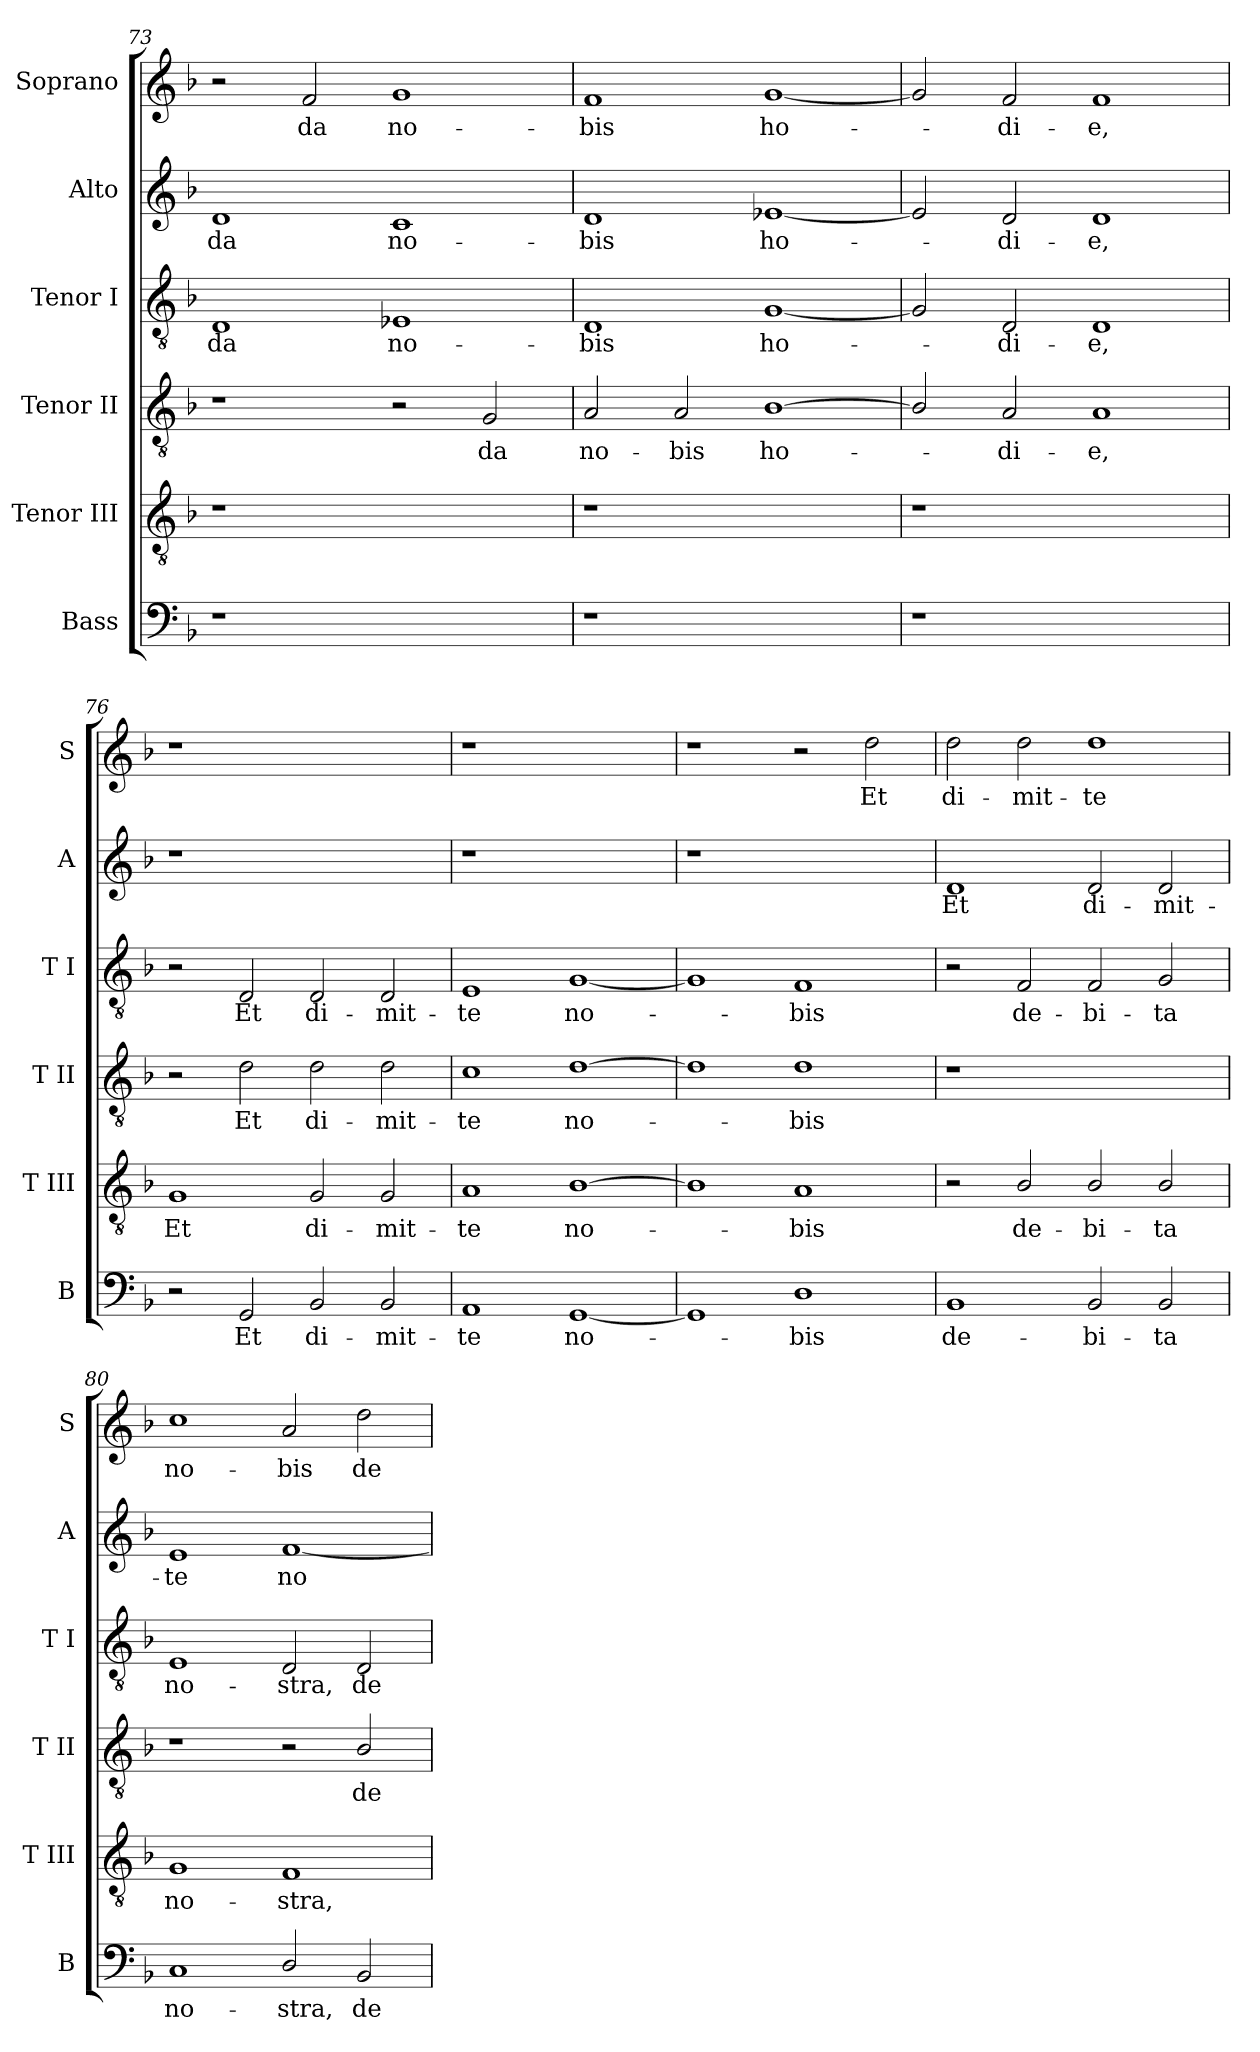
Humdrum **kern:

**kern	**text	**kern	**text	**kern	**text	**kern	**text	**kern	**text	**kern	**text
*part6	*part6	*part5	*part5	*part4	*part4	*part3	*part3	*part2	*part2	*part1	*part1
*staff6	*staff6	*staff5	*staff5	*staff4	*staff4	*staff3	*staff3	*staff2	*staff2	*staff1	*staff1
*I"Bass	*	*I"Tenor III	*	*I"Tenor II	*	*I"Tenor I	*	*I"Alto	*	*I"Soprano	*
*I'B	*	*I'T III	*	*I'T II	*	*I'T I	*	*I'A	*	*I'S	*
*clefF4	*	*clefGv2	*	*clefGv2	*	*clefGv2	*	*clefG2	*	*clefG2	*
*k[b-]	*	*k[b-]	*	*k[b-]	*	*k[b-]	*	*k[b-]	*	*k[b-]	*
*F:	*	*F:	*	*F:	*	*F:	*	*F:	*	*F:	*
=73	=73	=73	=73	=73	=73	=73	=73	=73	=73	=73	=73
!	!	!	!	!	!	!	!LO:LY:b	!	!LO:LY:b	!	!
1r	.	1r	.	1r	.	1D	da	1d	da	2r	.
!	!	!	!	!	!	!	!	!	!	!	!LO:LY:b
.	.	.	.	.	.	.	.	.	.	2f/	da
!	!	!	!	!	!	!	!LO:LY:b	!	!LO:LY:b	!	!LO:LY:b
1ryy	.	1ryy	.	2r	.	1E-X	no-	1c	no-	1g	no-
!	!	!	!	!	!LO:LY:b	!	!	!	!	!	!
.	.	.	.	2G/	da	.	.	.	.	.	.
=74	=74	=74	=74	=74	=74	=74	=74	=74	=74	=74	=74
!	!	!	!	!	!LO:LY:b	!	!LO:LY:b	!	!LO:LY:b	!	!LO:LY:b
1r	.	1r	.	2A/	no-	1D	-bis	1d	-bis	1f	-bis
!	!	!	!	!	!LO:LY:b	!	!	!	!	!	!
.	.	.	.	2A/	-bis	.	.	.	.	.	.
!	!	!	!	!	!LO:LY:b	!	!LO:LY:b	!	!LO:LY:b	!	!LO:LY:b
1ryy	.	1ryy	.	[1B-	ho-	[1G	ho-	[1e-X	ho-	[1g	ho-
=75	=75	=75	=75	=75	=75	=75	=75	=75	=75	=75	=75
1r	.	1r	.	2B-/]	.	2G/]	.	2e-/]	.	2g/]	.
!	!	!	!	!	!LO:LY:b	!	!LO:LY:b	!	!LO:LY:b	!	!LO:LY:b
.	.	.	.	2A/	di-	2D/	di-	2d/	di-	2f/	di-
!	!	!	!	!	!LO:LY:b	!	!LO:LY:b	!	!LO:LY:b	!	!LO:LY:b
1ryy	.	1ryy	.	1A	-e,	1D	-e,	1d	-e,	1f	-e,
!!LO:PB:g=z
=76	=76	=76	=76	=76	=76	=76	=76	=76	=76	=76	=76
!	!	!	!LO:LY:b	!	!	!	!	!	!	!	!
2r	.	1G	Et	2r	.	2r	.	1r	.	1r	.
!	!LO:LY:b	!	!	!	!LO:LY:b	!	!LO:LY:b	!	!	!	!
2GG/	Et	.	.	2d\	Et	2D/	Et	.	.	.	.
!	!LO:LY:b	!	!LO:LY:b	!	!LO:LY:b	!	!LO:LY:b	!	!	!	!
2BB-/	di-	2G/	di-	2d\	di-	2D/	di-	1ryy	.	1ryy	.
!	!LO:LY:b	!	!LO:LY:b	!	!LO:LY:b	!	!LO:LY:b	!	!	!	!
2BB-/	-mit-	2G/	-mit-	2d\	-mit-	2D/	-mit-	.	.	.	.
=77	=77	=77	=77	=77	=77	=77	=77	=77	=77	=77	=77
!	!LO:LY:b	!	!LO:LY:b	!	!LO:LY:b	!	!LO:LY:b	!	!	!	!
1AA	-te	1A	-te	1c	-te	1E	-te	1r	.	1r	.
!	!LO:LY:b	!	!LO:LY:b	!	!LO:LY:b	!	!LO:LY:b	!	!	!	!
[1GG	no-	[1B-	no-	[1d	no-	[1G	no-	1ryy	.	1ryy	.
=78	=78	=78	=78	=78	=78	=78	=78	=78	=78	=78	=78
1GG]	.	1B-]	.	1d]	.	1G]	.	1r	.	1r	.
!	!LO:LY:b	!	!LO:LY:b	!	!LO:LY:b	!	!LO:LY:b	!	!	!	!
1D	bis	1A	bis	1d	bis	1F	bis	1ryy	.	2r	.
!	!	!	!	!	!	!	!	!	!	!	!LO:LY:b
.	.	.	.	.	.	.	.	.	.	2dd\	Et
=79	=79	=79	=79	=79	=79	=79	=79	=79	=79	=79	=79
!	!LO:LY:b	!	!	!	!	!	!	!	!LO:LY:b	!	!LO:LY:b
1BB-	de-	2r	.	1r	.	2r	.	1d	Et	2dd\	di-
!	!	!	!LO:LY:b	!	!	!	!LO:LY:b	!	!	!	!LO:LY:b
.	.	2B-/	de-	.	.	2F/	de-	.	.	2dd\	-mit-
!	!LO:LY:b	!	!LO:LY:b	!	!	!	!LO:LY:b	!	!LO:LY:b	!	!LO:LY:b
2BB-/	-bi-	2B-/	-bi-	1ryy	.	2F/	-bi-	2d/	di-	1dd	-te
!	!LO:LY:b	!	!LO:LY:b	!	!	!	!LO:LY:b	!	!LO:LY:b	!	!
2BB-/	-ta	2B-/	-ta	.	.	2G/	-ta	2d/	-mit-	.	.
=80	=80	=80	=80	=80	=80	=80	=80	=80	=80	=80	=80
!	!LO:LY:b	!	!LO:LY:b	!	!	!	!LO:LY:b	!	!LO:LY:b	!	!LO:LY:b
1C	no-	1G	no-	1r	.	1E	no-	1e	-te	1cc	no-
!	!LO:LY:b	!	!LO:LY:b	!	!	!	!LO:LY:b	!	!LO:LY:b	!	!LO:LY:b
2D/	-stra,	1F	-stra,	2r	.	2D/	-stra,	[1f	no-	2a/	-bis
!	!LO:LY:b	!	!	!	!LO:LY:b	!	!LO:LY:b	!	!	!	!LO:LY:b
2BB-/	de-	.	.	2B-/	de-	2D/	de-	.	.	2dd\	de-
=	=	=	=	=	=	=	=	=	=	=	=
*-	*-	*-	*-	*-	*-	*-	*-	*-	*-	*-	*-
